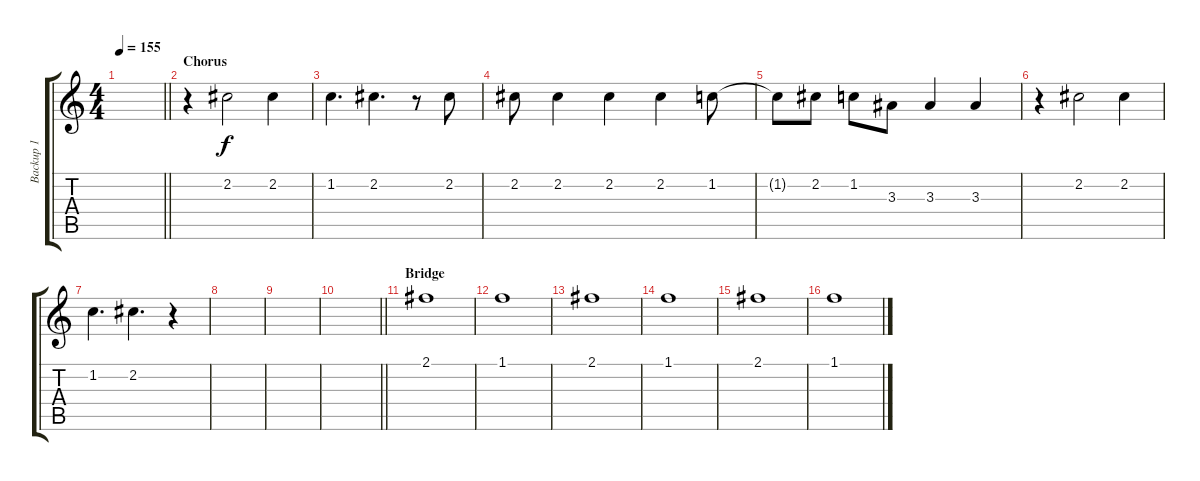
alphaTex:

\track ("Backup 1" "Backup 1") {instrument electricguitarjazz}
\staff {score tabs}
\tuning (E4 B3 G3 D3 A2 E2) {hide}
\ts (4 4)
\tempo 155
\clef g2
\barLineRight lightlight
\ks c
|
\section ("" "Chorus")
r.4 2.2.2 2.2.4 |
1.2.4{d} 2.2.4{d} r.8 2.2.8 |
2.2.8 2.2.4 2.2.4 2.2.4 1.2.8 |
1.2{t}.8 2.2.8 1.2.8 3.3.8 3.3.4 3.3.4 |
r.4 2.2.2 2.2.4 |
1.2.4{d} 2.2.4{d} r.4 |
|
|
\barLineRight lightlight
|
\section ("" "Bridge")
2.1.1 |
1.1.1 |
2.1.1 |
1.1.1 |
2.1.1 |
1.1.1
